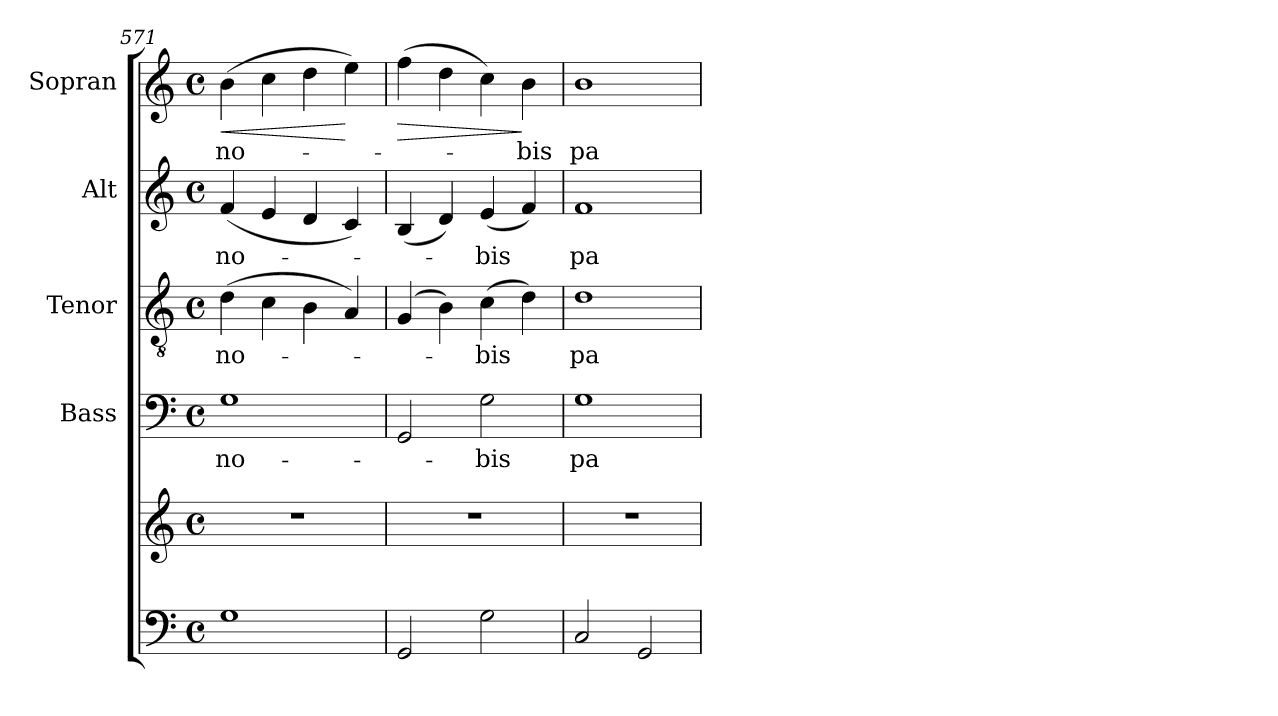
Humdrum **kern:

**kern	**kern	**kern	**text	**kern	**text	**kern	**text	**kern	**text	**dynam
*part5	*part5	*part4	*part4	*part3	*part3	*part2	*part2	*part1	*part1	*part1
*staff6	*staff5	*staff4	*staff4	*staff3	*staff3	*staff2	*staff2	*staff1	*staff1	*staff1
*	*	*I"Bass	*	*I"Tenor	*	*I"Alt	*	*I"Sopran	*	*
*	*	*I'B.	*	*I'T.	*	*I'A.	*	*I'S.	*	*
*clefF4	*clefG2	*clefF4	*	*clefGv2	*	*clefG2	*	*clefG2	*	*
*k[]	*k[]	*k[]	*	*k[]	*	*k[]	*	*k[]	*	*
*C:	*C:	*C:	*	*C:	*	*C:	*	*C:	*	*
*M4/4	*M4/4	*M4/4	*	*M4/4	*	*M4/4	*	*M4/4	*	*
*met(c)	*met(c)	*met(c)	*	*met(c)	*	*met(c)	*	*met(c)	*	*
=571	=571	=571	=571	=571	=571	=571	=571	=571	=571	=571
!	!	!	!LO:LY:b	!	!LO:LY:b	!	!LO:LY:b	!	!LO:LY:b	!LO:HP:b
1G	1r	1G	no-	(>4d\	no-	(<4f/	no-	(>4b\	no-	<
.	.	.	.	4c\	.	4e/	.	4cc\	.	.
.	.	.	.	4B\	.	4d/	.	4dd\	.	.
.	.	.	.	4A/)	.	4c/)	.	4ee\)	.	[
=572	=572	=572	=572	=572	=572	=572	=572	=572	=572	=572
!	!	!	!	!	!	!	!	!	!	!LO:HP:b
2GG/	1r	2GG/	.	(4G/	.	(<4B/	.	(>4ff\	.	>
.	.	.	.	4B\)	.	4d/)	.	4dd\	.	.
!	!	!	!LO:LY:b	!	!LO:LY:b	!	!LO:LY:b	!	!	!
2G\	.	2G\	-bis	(>4c\	-bis	(<4e/	-bis	4cc\)	.	.
!	!	!	!	!	!	!	!	!	!LO:LY:b	!
.	.	.	.	4d\)	.	4f/)	.	4b\	-bis	]
=573	=573	=573	=573	=573	=573	=573	=573	=573	=573	=573
!	!	!	!LO:LY:b	!	!LO:LY:b	!	!LO:LY:b	!	!LO:LY:b	!
2C/	1r	1G	pa-	1d	pa-	1f	pa-	1b	pa-	.
2GG/	.	.	.	.	.	.	.	.	.	.
=	=	=	=	=	=	=	=	=	=	=
*-	*-	*-	*-	*-	*-	*-	*-	*-	*-	*-
